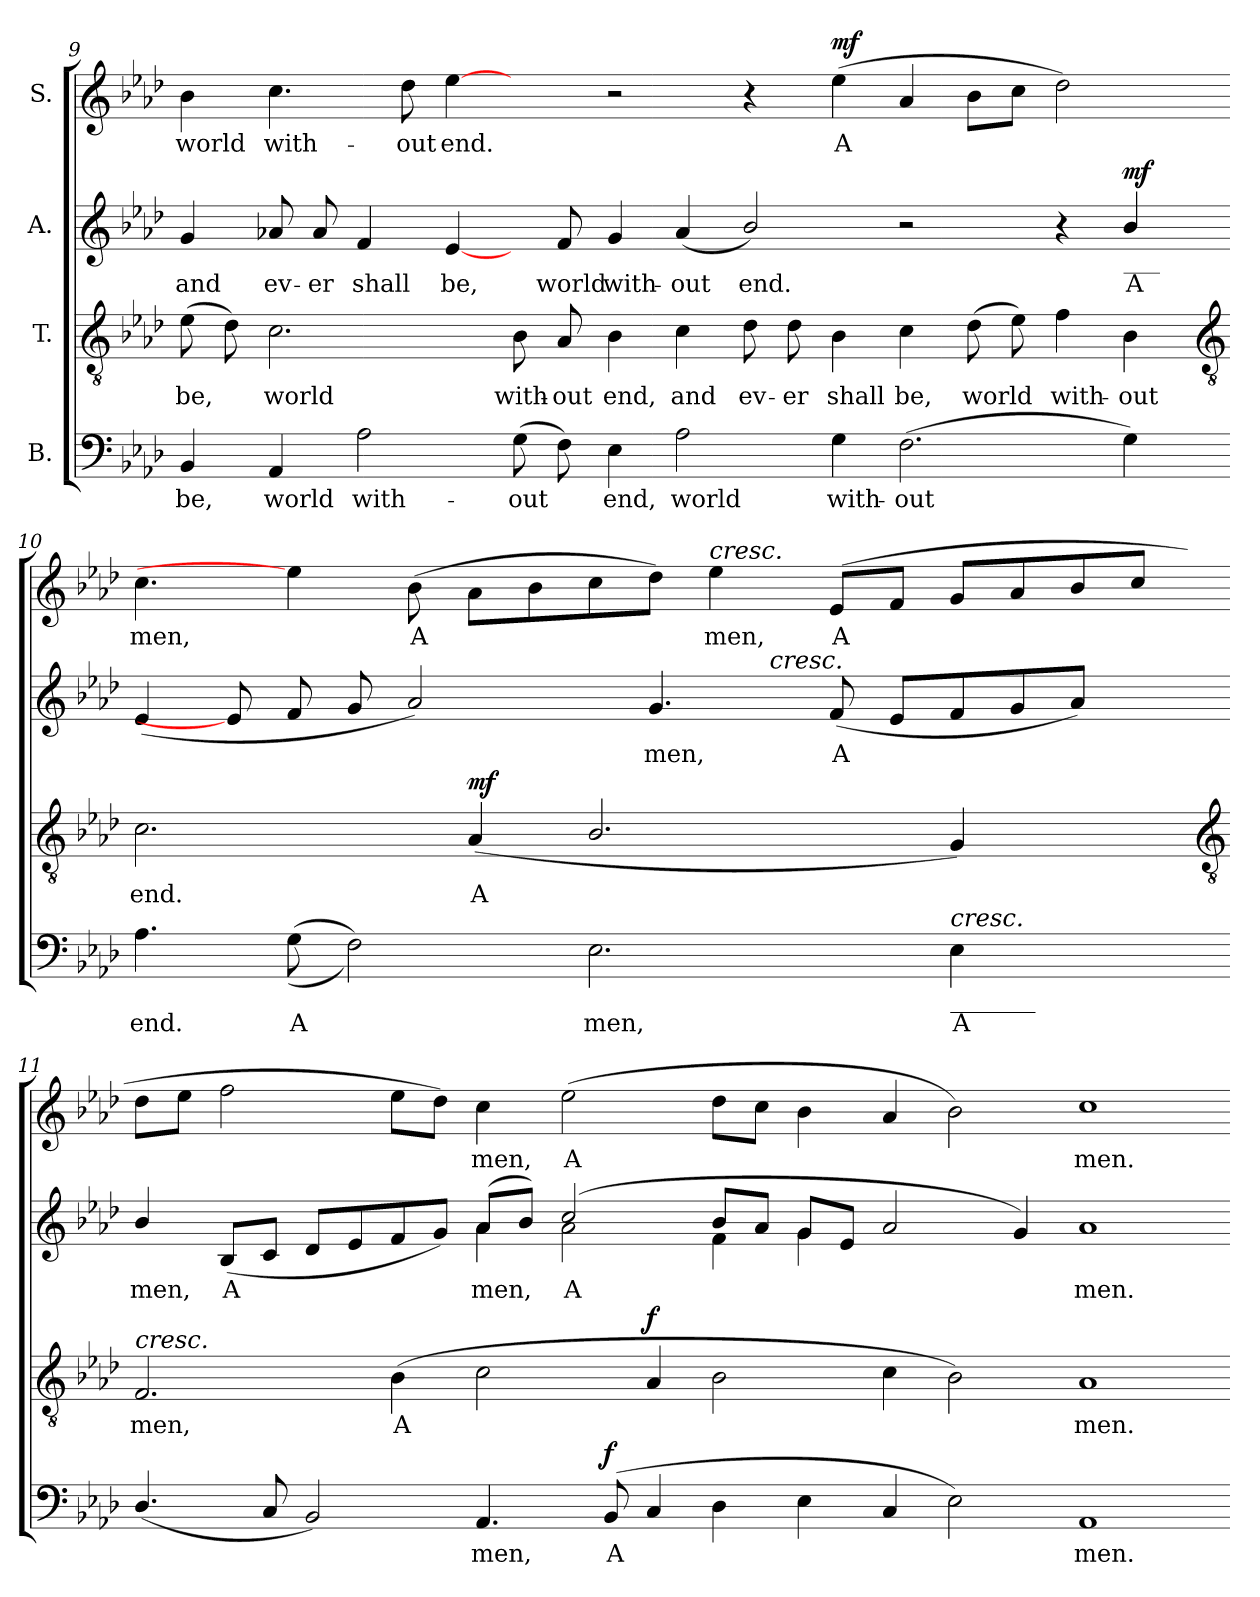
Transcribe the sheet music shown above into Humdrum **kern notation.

**kern	**text	**dynam	**kern	**text	**dynam	**kern	**text	**dynam	**kern	**text	**dynam
*part4	*part4	*part4	*part3	*part3	*part3	*part2	*part2	*part2	*part1	*part1	*part1
*staff4	*staff4	*staff4	*staff3	*staff3	*staff3	*staff2	*staff2	*staff2	*staff1	*staff1	*staff1
*I"B.	*	*	*I"T.	*	*	*I"A.	*	*	*I"S.	*	*
!!LO:LB:g=z
*clefF4	*	*	*clefGv2	*	*	*clefG2	*	*	*clefG2	*	*
*k[b-e-a-d-]	*	*	*k[b-e-a-d-]	*	*	*k[b-e-a-d-]	*	*	*k[b-e-a-d-]	*	*
*A-:	*	*	*A-:	*	*	*A-:	*	*	*A-:	*	*
=9	=9	=9	=9	=9	=9	=9	=9	=9	=9	=9	=9
!	!LO:LY:b	!	!	!LO:LY:b	!	!	!LO:LY:b	!	!	!LO:LY:b	!
4BB-	be,	.	(>8e-	be,	.	4g	and	.	4b-	world	.
.	.	.	8d-)	.	.	.	.	.	.	.	.
!	!LO:LY:b	!	!	!LO:LY:b	!	!	!LO:LY:b	!	!	!LO:LY:b	!
4AA-	world	.	2.c	world	.	8a-X	ev-	.	4.cc	with-	.
!	!	!	!	!	!	!	!LO:LY:b	!	!	!	!
.	.	.	.	.	.	8a-	-er	.	.	.	.
!	!LO:LY:b	!	!	!	!	!	!LO:LY:b	!	!	!	!
2A-	with-	.	.	.	.	4f	shall	.	.	.	.
!	!	!	!	!	!	!	!	!	!	!LO:LY:b	!
.	.	.	.	.	.	.	.	.	8dd-	-out	.
!	!	!	!	!	!	!	!LO:LY:b	!	!	!LO:LY:b	!
.	.	.	.	.	.	[4e-	be,	.	[4ee-	end.	.
!	!LO:LY:b	!	!	!LO:LY:b	!	!	!	!	!	!	!
(>8G	-out	.	8B-	with-	.	8ryy	.	.	4ryy	.	.
!	!	!	!	!LO:LY:b	!	!	!LO:LY:b	!	!	!	!
8F)	.	.	8A-	-out	.	8f	world	.	.	.	.
!	!LO:LY:b	!	!	!LO:LY:b	!	!	!LO:LY:b	!	!	!	!
4E-	end,	.	4B-	end,	.	4g	with-	.	2r	.	.
!	!LO:LY:b	!	!	!LO:LY:b	!	!	!LO:LY:b	!	!	!	!
2A-	world	.	4c	and	.	(<4a-	-out	.	.	.	.
!	!	!	!	!LO:LY:b	!	!	!LO:LY:b	!	!	!	!
.	.	.	8d-	ev-	.	2b-/)	end.	.	4r	.	.
!	!	!	!	!LO:LY:b	!	!	!	!	!	!	!
.	.	.	8d-	-er	.	.	.	.	.	.	.
!	!LO:LY:b	!	!	!LO:LY:b	!	!	!	!	!	!LO:LY:b	!LO:DY:a
4G	with-	.	4B-	shall	.	.	.	.	(>4ee-	A	mf
!	!LO:LY:b	!	!	!LO:LY:b	!	!	!	!	!	!	!
(>2.F	-out	.	4c	be,	.	2r	.	.	4a-	.	.
!	!	!	!	!LO:LY:b	!	!	!	!	!	!	!
.	.	.	(>8d-	world	.	.	.	.	8b-L	.	.
.	.	.	8e-)	.	.	.	.	.	8ccJ	.	.
!	!	!	!	!LO:LY:b	!	!	!	!	!	!	!
.	.	.	4f	with-	.	4r	.	.	2dd-)	.	.
!	!	!	!	!	!	!LO:TX:b:t=___	!	!	!	!	!
!	!	!	!	!LO:LY:b	!	!	!LO:LY:b	!LO:DY:a	!	!	!
4G)	.	.	4B-	-out	.	4b-/	A	mf	.	.	.
!!LO:LB:g=z
=10-	=10-	=10-	=10-	=10-	=10-	=10-	=10-	=10-	=10-	=10-	=10-
*	*	*	*clefGv2	*	*	*	*	*	*	*	*
!	!LO:LY:b	!	!	!LO:LY:b	!	!	!	!	!	!LO:LY:b	!
*	*	*	*	*	*	*^	*	*	*	*	*
4.A-	end.	.	2.c	end.	.	(<4e-	1ryy	.	.	4.cc	men,	.
.	.	.	.	.	.	8e-]	.	.	.	.	.	.
!	!LO:LY:b	!	!	!	!	!	!	!	!	!	!	!
(>(>8G	A	.	.	.	.	8f	.	.	.	4ee-]	.	.
2F))	.	.	.	.	.	8g	.	.	.	.	.	.
!	!	!	!	!	!	!	!	!	!	!	!LO:LY:b	!
.	.	.	.	.	.	2a-)	.	.	.	(>8b-	A	.
!	!	!	!	!LO:LY:b	!LO:DY:b	!	!	!	!	!	!	!
.	.	.	(<4A-	A	mf	.	.	.	.	8a-L	.	.
.	.	.	.	.	.	.	.	.	.	8b-	.	.
!	!LO:LY:b	!	!	!	!	!	!	!	!	!	!	!
2.E-	men,	.	2.B-/	.	.	.	4.ryy	.	.	8cc	.	.
!	!	!	!	!	!	!	!	!LO:LY:b	!	!	!	!
.	.	.	.	.	.	4.g	.	men,	.	8dd-J)	.	.
!	!	!	!	!	!	!	!	!	!	!LO:TX:a:i:t=cresc.	!	!
!	!	!	!	!	!	!	!	!	!	!	!LO:LY:b	!
.	.	.	.	.	.	.	.	.	.	4ee-	men,	.
!	!	!	!	!	!	!	!LO:TX:a:i:t=cresc.	!	!	!	!	!
.	.	.	.	.	.	.	2..ryy	.	.	.	.	.
!	!	!	!	!	!	!	!	!LO:LY:b	!	!	!LO:LY:b	!
.	.	.	.	.	.	(<8f	.	A	.	(>8e-L	A	.
.	.	.	.	.	.	8e-L	.	.	.	8fJ	.	.
!LO:TX:a:i:t=cresc.	!	!	!	!	!	!	!	!	!	!	!	!
!LO:TX:b:t=_______	!	!	!	!	!	!	!	!	!	!	!	!
!	!LO:LY:b	!	!	!	!	!	!	!	!	!	!	!
4E-	A	.	4G)	.	.	8f	.	.	.	8gL	.	.
.	.	.	.	.	.	8g	.	.	.	8a-	.	.
4ryy	.	.	4ryy	.	.	8a-J)	.	.	.	8b-	.	.
.	.	.	.	.	.	8ryy	.	.	.	8ccJ	.	.
!!LO:LB:g=z
=11-	=11-	=11-	=11-	=11-	=11-	=11-	=11-	=11-	=11-	=11-	=11-	=11-
*	*	*	*clefGv2	*	*	*	*	*	*	*	*	*
!	!	!	!LO:TX:a:i:t=cresc.	!	!	!	!	!	!	!	!	!
!	!	!	!	!LO:LY:b	!	!	!	!LO:LY:b	!	!	!	!
(<4.D-/	.	.	2.F	men,	.	4b-/	4ryy	men,	.	8dd-L	.	.
.	.	.	.	.	.	.	.	.	.	8ee-J	.	.
!	!	!	!	!	!	!	!	!LO:LY:b	!	!	!	!
.	.	.	.	.	.	(<8B-/L	4ryy	A	.	2ff	.	.
8C	.	.	.	.	.	8c/J	.	.	.	.	.	.
2BB-)	.	.	.	.	.	8d-/L	2ryy	.	.	.	.	.
.	.	.	.	.	.	8e-/	.	.	.	.	.	.
!	!	!	!	!LO:LY:b	!	!	!	!	!	!	!	!
.	.	.	(>4B-	A	.	8f/	.	.	.	8ee-L	.	.
.	.	.	.	.	.	8g/J)	.	.	.	8dd-J)	.	.
!	!LO:LY:b	!	!	!	!	!	!	!LO:LY:b	!	!	!LO:LY:b	!
4.AA-	men,	.	2c	.	.	(>8a-/L	4a-\	men,	.	4cc	men,	.
.	.	.	.	.	.	8b-/J)	.	.	.	.	.	.
!	!	!	!	!	!	!	!	!LO:LY:b	!	!	!LO:LY:b	!
.	.	.	.	.	.	(>2cc/	2a-\	A	.	(>2ee-	A	.
!	!LO:LY:b	!LO:DY:a	!	!	!	!	!	!	!	!	!	!
(>8BB-	A	f	.	.	.	.	.	.	.	.	.	.
!	!	!	!	!	!LO:DY:b	!	!	!	!	!	!	!
4C	.	.	4A-	.	f	.	.	.	.	.	.	.
4D-	.	.	2B-	.	.	8b-/L	4f\	.	.	8dd-L	.	.
.	.	.	.	.	.	8a-/J	.	.	.	8ccJ	.	.
4E-	.	.	.	.	.	8g/L	4g\	.	.	4b-	.	.
.	.	.	.	.	.	8e-/J	.	.	.	.	.	.
4C	.	.	4c	.	.	2a-/	2ryy	.	.	4a-	.	.
2E-)	.	.	2B-)	.	.	.	.	.	.	2b-)	.	.
.	.	.	.	.	.	4g/)	4ryy	.	.	.	.	.
!	!LO:LY:b	!	!	!LO:LY:b	!	!	!	!LO:LY:b	!	!	!LO:LY:b	!
1AA-	men.	.	1A-	men.	.	1a-/	1ryy	men.	.	1cc	men.	.
*	*	*	*	*	*	*v	*v	*	*	*	*	*
=-	=-	=-	=-	=-	=-	=-	=-	=-	=-	=-	=-
*-	*-	*-	*-	*-	*-	*-	*-	*-	*-	*-	*-
